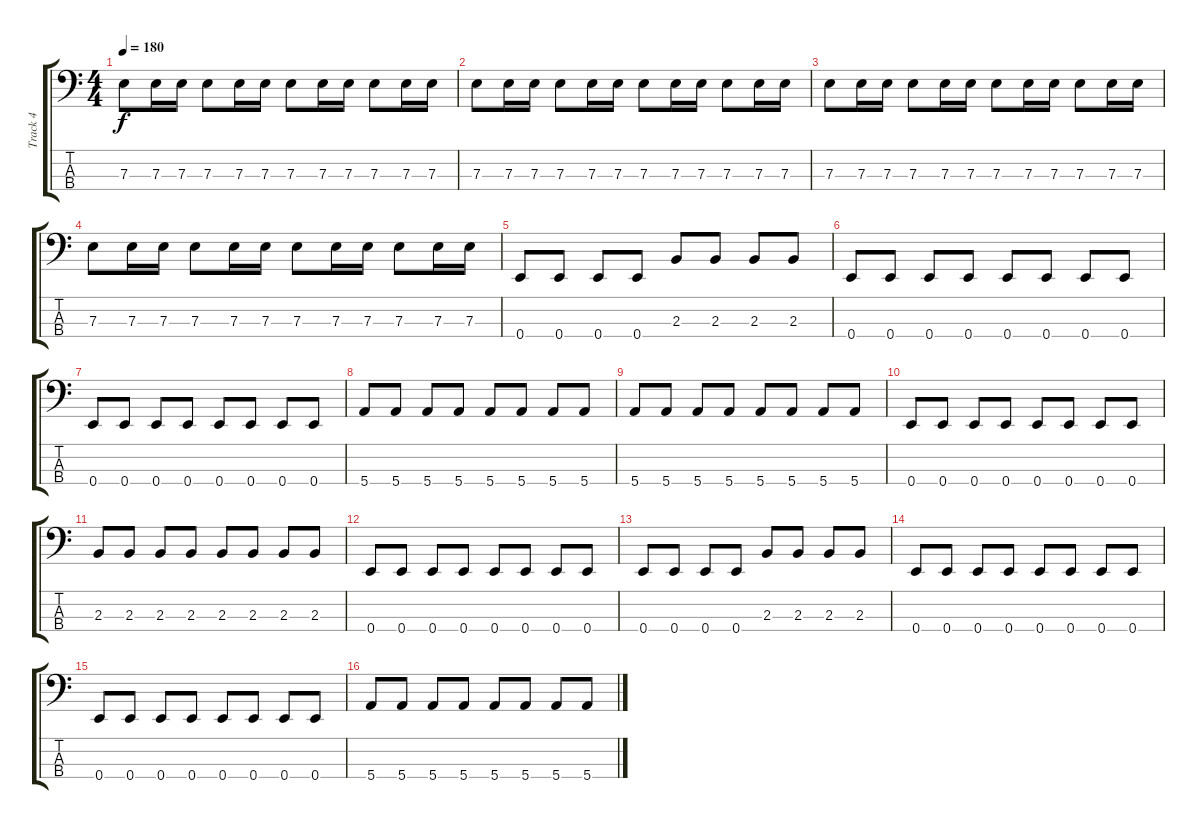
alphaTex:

\track ("Track 4" "Track 4") {instrument electricbassfinger}
\staff {score tabs}
\tuning (G2 D2 A1 E1) {hide}
\ts (4 4)
\tempo 180
\clef f4
\ks c
7.3.8{dy f} 7.3.16 7.3.16 7.3.8 7.3.16 7.3.16 7.3.8 7.3.16 7.3.16 7.3.8 7.3.16 7.3.16 |
7.3.8 7.3.16 7.3.16 7.3.8 7.3.16 7.3.16 7.3.8 7.3.16 7.3.16 7.3.8 7.3.16 7.3.16 |
7.3.8 7.3.16 7.3.16 7.3.8 7.3.16 7.3.16 7.3.8 7.3.16 7.3.16 7.3.8 7.3.16 7.3.16 |
7.3.8 7.3.16 7.3.16 7.3.8 7.3.16 7.3.16 7.3.8 7.3.16 7.3.16 7.3.8 7.3.16 7.3.16 |
0.4.8 0.4.8 0.4.8 0.4.8 2.3.8 2.3.8 2.3.8 2.3.8 |
0.4.8 0.4.8 0.4.8 0.4.8 0.4.8 0.4.8 0.4.8 0.4.8 |
0.4.8 0.4.8 0.4.8 0.4.8 0.4.8 0.4.8 0.4.8 0.4.8 |
5.4.8 5.4.8 5.4.8 5.4.8 5.4.8 5.4.8 5.4.8 5.4.8 |
5.4.8 5.4.8 5.4.8 5.4.8 5.4.8 5.4.8 5.4.8 5.4.8 |
0.4.8 0.4.8 0.4.8 0.4.8 0.4.8 0.4.8 0.4.8 0.4.8 |
2.3.8 2.3.8 2.3.8 2.3.8 2.3.8 2.3.8 2.3.8 2.3.8 |
0.4.8 0.4.8 0.4.8 0.4.8 0.4.8 0.4.8 0.4.8 0.4.8 |
0.4.8 0.4.8 0.4.8 0.4.8 2.3.8 2.3.8 2.3.8 2.3.8 |
0.4.8 0.4.8 0.4.8 0.4.8 0.4.8 0.4.8 0.4.8 0.4.8 |
0.4.8 0.4.8 0.4.8 0.4.8 0.4.8 0.4.8 0.4.8 0.4.8 |
5.4.8 5.4.8 5.4.8 5.4.8 5.4.8 5.4.8 5.4.8 5.4.8
